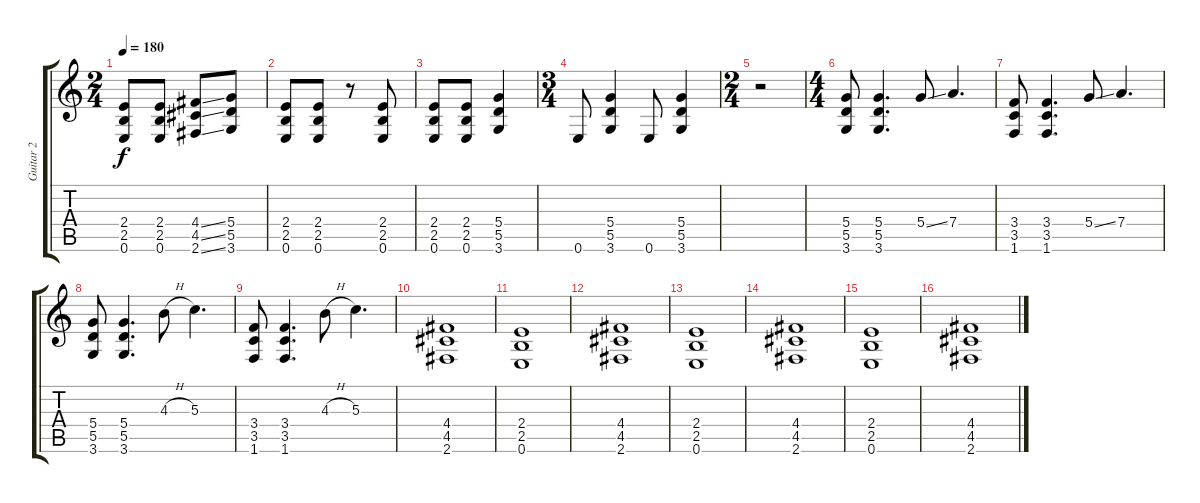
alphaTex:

\track ("Guitar 2" "Guitar 2") {instrument distortionguitar}
\staff {score tabs}
\tuning (E4 B3 G3 D3 A2 E2) {hide}
\ts (2 4)
\tempo 180
\clef g2
\ks c
(2.4 2.5 0.6).8{dy f} (2.4 2.5 0.6).8 (4.4{ss} 4.5{ss} 2.6{ss}).8 (5.4 5.5 3.6).8 |
(2.4 2.5 0.6).8 (2.4 2.5 0.6).8 r.8 (2.4 2.5 0.6).8 |
(2.4 2.5 0.6).8 (2.4 2.5 0.6).8 (5.4 5.5 3.6).4 |
\ts (3 4)
0.6.8 (5.4 5.5 3.6).4 0.6.8 (5.4 5.5 3.6).4 |
\ts (2 4)
r.2 |
\ts (4 4)
(5.4 5.5 3.6).8 (5.4 5.5 3.6).4{d} 5.4{ss}.8 7.4.4{d} |
(3.4 3.5 1.6).8 (3.4 3.5 1.6).4{d} 5.4{ss}.8 7.4.4{d} |
(5.4 5.5 3.6).8 (5.4 5.5 3.6).4{d} 4.3{h}.8 5.3.4{d} |
(3.4 3.5 1.6).8 (3.4 3.5 1.6).4{d} 4.3{h}.8 5.3.4{d} |
(4.4 4.5 2.6).1 |
(2.4 2.5 0.6).1 |
(4.4 4.5 2.6).1 |
(2.4 2.5 0.6).1 |
(4.4 4.5 2.6).1 |
(2.4 2.5 0.6).1 |
(4.4 4.5 2.6).1
